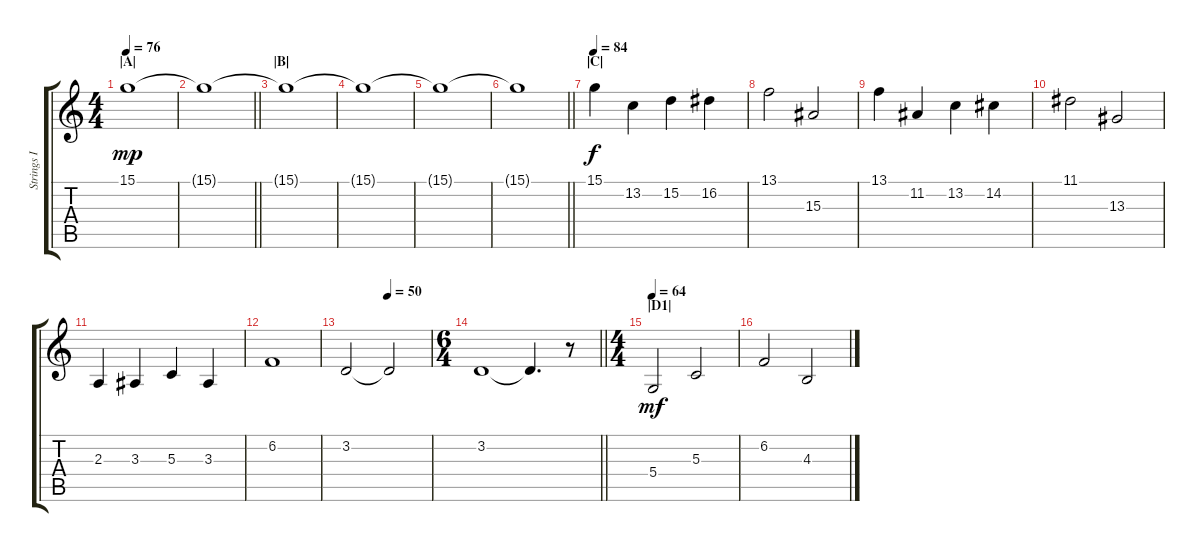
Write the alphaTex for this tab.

\track ("Strings I" "Strings I") {instrument stringensemble1}
\staff {score tabs}
\tuning (E4 B3 G3 D3 A2 E2) {hide}
\ts (4 4)
\section ("" "|A|")
\tempo 76
\clef g2
\ks c
15.1.1{dy mp instrument stringensemble1} |
\barLineRight lightlight
15.1{t}.1 |
\section ("" "|B|")
15.1{t}.1 |
15.1{t}.1 |
15.1{t}.1 |
\barLineRight lightlight
15.1{t}.1 |
\section ("" "|C|")
\tempo 84
15.1.4{dy f} 13.2.4 15.2.4 16.2.4 |
13.1.2 15.3.2 |
13.1.4 11.2.4 13.2.4 14.2.4 |
11.1.2 13.3.2 |
2.3.4 3.3.4 5.3.4 3.3.4 |
6.2.1 |
\tempo (50 0.5)
3.2.2 3.2{t}.2 |
\ts (6 4)
\barLineRight lightlight
3.2.1{volume 0} 3.2{t}.4{d} r.8 |
\ts (4 4)
\section ("" "|D1|")
\tempo 64
5.4.2{dy mf volume 16} 5.3.2 |
6.2.2 4.3.2
